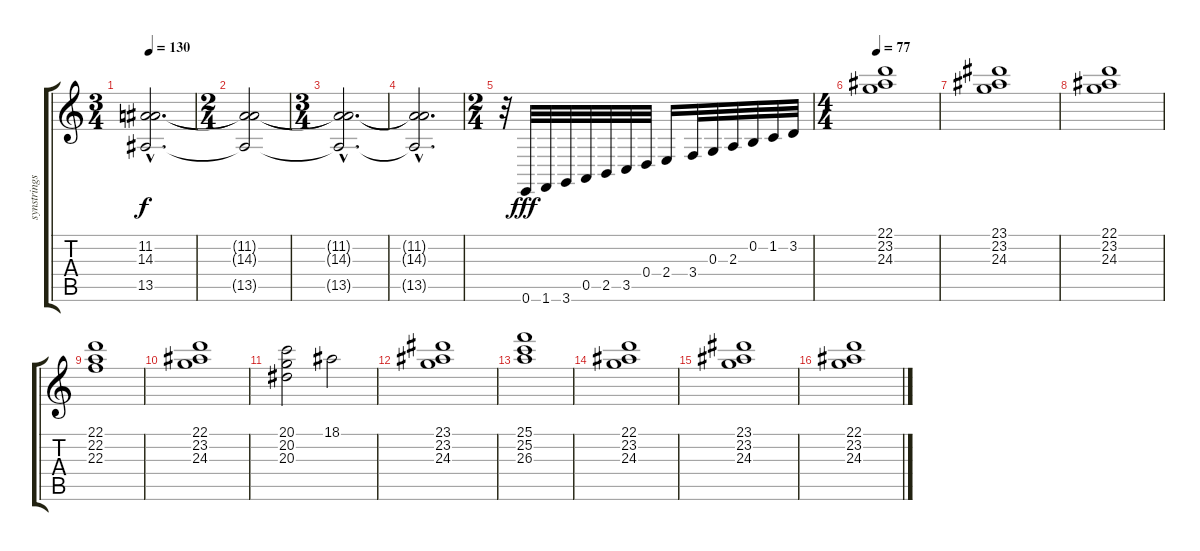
\track ("synstrings" "synstrings") {instrument synthstrings1}
\staff {score tabs}
\tuning (E4 B3 G3 D3 A2 E2) {hide}
\ts (3 4)
\tempo 130
\clef g2
\ks c
(11.2{hac t} 14.3{hac t} 13.5{hac t}).2{d dy f} |
\ts (2 4)
(11.2{t} 14.3{t} 13.5{t}).2 |
\ts (3 4)
(11.2{hac t} 14.3{hac t} 13.5{hac t}).2{d} |
(11.2{hac t} 14.3{hac t} 13.5{hac t}).2{d} |
\ts (2 4)
r.32{instrument drawbarorgan} 0.6.32{dy fff} 1.6.32 3.6.32 0.5.32 2.5.32 3.5.32 0.4.32 2.4.16 3.4.32 0.3.32 2.3.32 0.2.32 1.2.32 3.2.32 |
\ts (4 4)
\tempo 77
(22.1 23.2 24.3).1{instrument churchorgan} |
(23.1 23.2 24.3).1 |
(22.1 23.2 24.3).1 |
(22.1 22.2 22.3).1 |
(22.1 23.2 24.3).1 |
(20.1 20.2 20.3).2 18.1.2 |
(23.1 23.2 24.3).1 |
(25.1 25.2 26.3).1 |
(22.1 23.2 24.3).1 |
(23.1 23.2 24.3).1 |
(22.1 23.2 24.3).1
